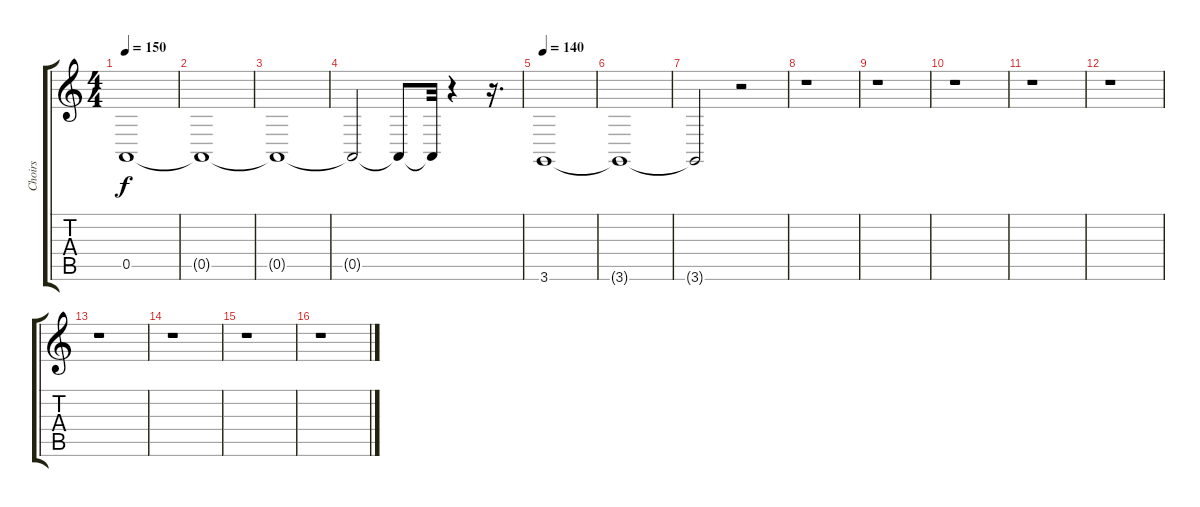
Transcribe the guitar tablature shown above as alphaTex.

\track ("Choirs" "Choirs") {instrument choiraahs}
\staff {score tabs}
\tuning (E4 B3 G3 D3 A2 E2) {hide}
\ts (4 4)
\tempo 150
\clef g2
\ks c
0.5.1{dy f} |
0.5{t}.1 |
0.5{t}.1 |
0.5{t}.2 0.5{t}.8 0.5{t}.32 r.4 r.16{d} |
\tempo 140
3.6.1{volume 11} |
3.6{t}.1 |
3.6{t}.2 r.2 |
r.1 |
r.1 |
r.1 |
r.1 |
r.1 |
r.1 |
r.1 |
r.1 |
r.1
